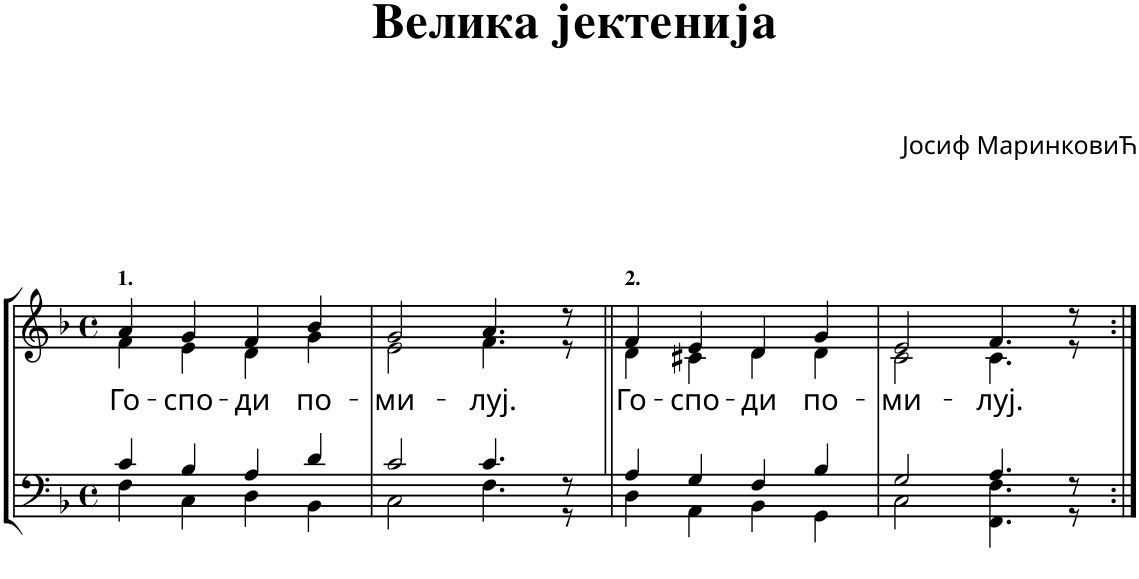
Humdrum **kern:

**kern	**kern	**text
*part1	*part1	*part1
*staff2	*staff1	*staff1
*I"Piano	*	*
*I'Pno.	*	*
*clefF4	*clefG2	*
*k[b-]	*k[b-]	*
*M4/4	*M4/4	*
*met(c)	*met(c)	*
=1	=1	=1
*^	*^	*
*	*^	*	*	*
!	!	!	!LO:TX:a:B:t=1.	!	!
!	!	!	!	!	!LO:LY:b
1ryy	4c/	4F\	4a/	4f\	Го-
!	!	!	!	!	!LO:LY:b
.	4B-/	4C\	4g/	4e\	-спо-
!	!	!	!	!	!LO:LY:b
.	4A/	4D\	4f/	4d\	-ди
!	!	!	!	!	!LO:LY:b
.	4d/	4BB-\	4b-/	4g\	по-
=2	=2	=2	=2	=2	=2
!	!	!	!	!	!LO:LY:b
1ryy	2c/	2C\	2g/	2e\	-ми-
!	!	!	!	!	!LO:LY:b
.	4.c/	4.F\	4.a/	4.f\	-луj.
.	8r	8r	8r	8r	.
=3||	=3||	=3||	=3||	=3||	=3||
!	!	!	!LO:TX:a:B:t=2.	!	!
!	!	!	!	!	!LO:LY:b
1ryy	4A/	4D\	4f/	4d\	Го-
!	!	!	!	!	!LO:LY:b
.	4G/	4AA\	4e/	4c#X\	-спо-
!	!	!	!	!	!LO:LY:b
.	4F/	4BB-\	4d/	4d\	-ди
!	!	!	!	!	!LO:LY:b
.	4B-/	4GG\	4g/	4d\	по-
=4	=4	=4	=4	=4	=4
!	!	!	!	!	!LO:LY:b
1ryy	2G/	2C\	2e/	2c\	-ми-
!	!	!	!	!	!LO:LY:b
.	4.A/	4.FF\ 4.F\	4.f/	4.c\	-луj.
.	8r	8r	8r	8r	.
*v	*v	*v	*	*	*
*	*v	*v	*
=:|!	=:|!	=:|!
*-	*-	*-
